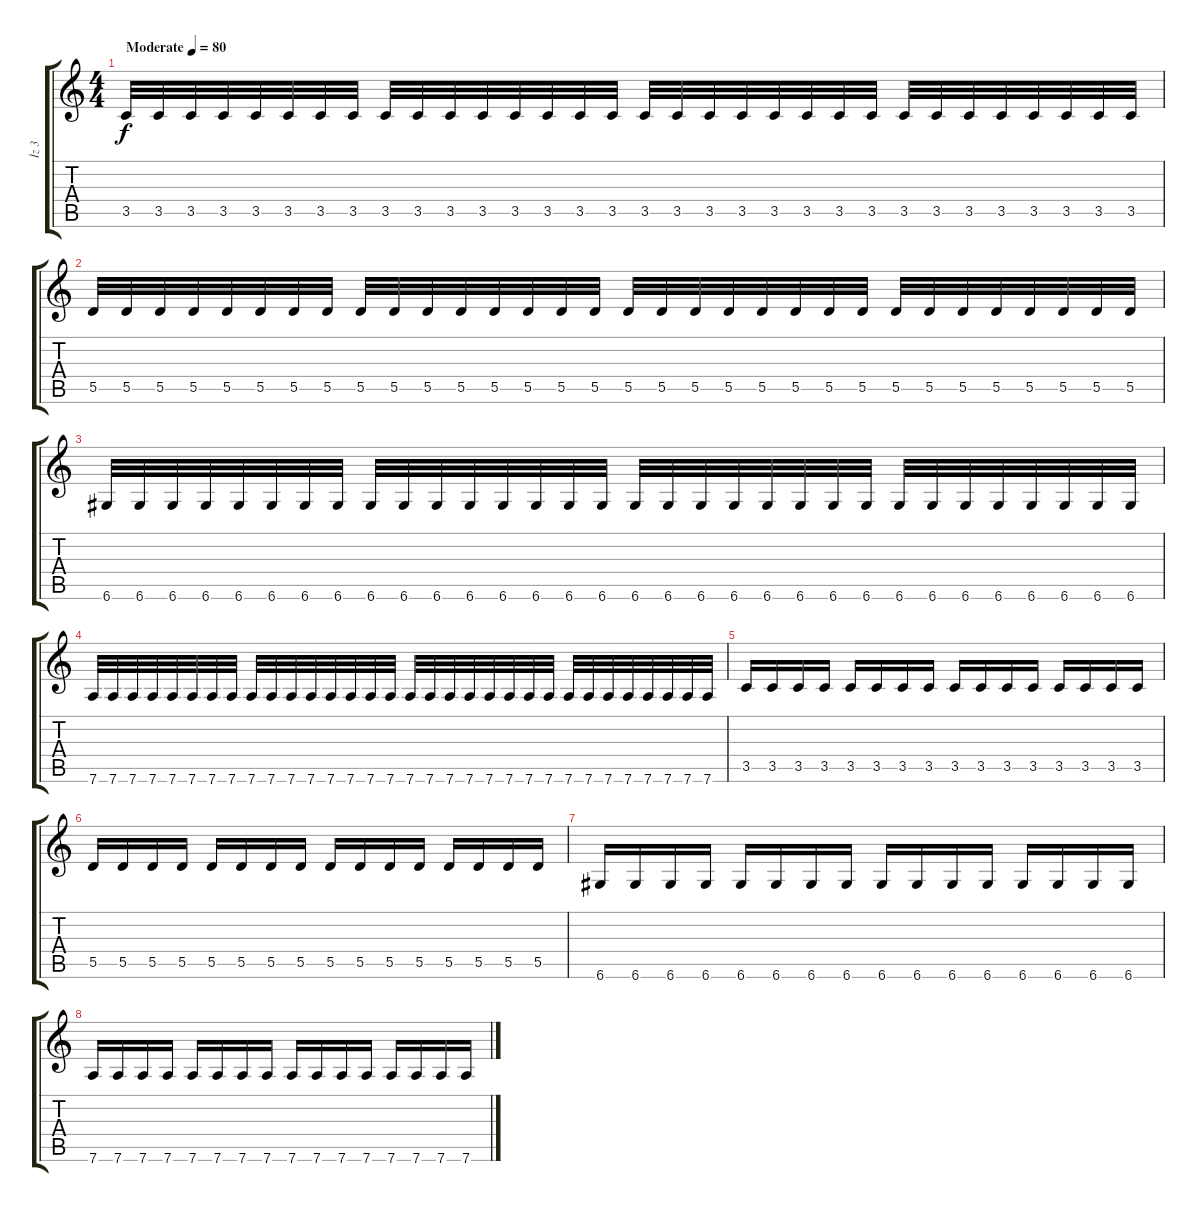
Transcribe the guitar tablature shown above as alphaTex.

\track ("İz 3" "İz 3") {instrument distortionguitar}
\staff {score tabs}
\tuning (E4 B3 G3 D3 A2 D2) {hide}
\ts (4 4)
\tempo (80 "Moderate")
\clef g2
\ks c
3.5.32{dy f instrument distortionguitar} 3.5.32 3.5.32 3.5.32 3.5.32 3.5.32 3.5.32 3.5.32 3.5.32 3.5.32 3.5.32 3.5.32 3.5.32 3.5.32 3.5.32 3.5.32 3.5.32 3.5.32 3.5.32 3.5.32 3.5.32 3.5.32 3.5.32 3.5.32 3.5.32 3.5.32 3.5.32 3.5.32 3.5.32 3.5.32 3.5.32 3.5.32 |
5.5.32 5.5.32 5.5.32 5.5.32 5.5.32 5.5.32 5.5.32 5.5.32 5.5.32 5.5.32 5.5.32 5.5.32 5.5.32 5.5.32 5.5.32 5.5.32 5.5.32 5.5.32 5.5.32 5.5.32 5.5.32 5.5.32 5.5.32 5.5.32 5.5.32 5.5.32 5.5.32 5.5.32 5.5.32 5.5.32 5.5.32 5.5.32 |
6.6.32 6.6.32 6.6.32 6.6.32 6.6.32 6.6.32 6.6.32 6.6.32 6.6.32 6.6.32 6.6.32 6.6.32 6.6.32 6.6.32 6.6.32 6.6.32 6.6.32 6.6.32 6.6.32 6.6.32 6.6.32 6.6.32 6.6.32 6.6.32 6.6.32 6.6.32 6.6.32 6.6.32 6.6.32 6.6.32 6.6.32 6.6.32 |
7.6.32 7.6.32 7.6.32 7.6.32 7.6.32 7.6.32 7.6.32 7.6.32 7.6.32 7.6.32 7.6.32 7.6.32 7.6.32 7.6.32 7.6.32 7.6.32 7.6.32 7.6.32 7.6.32 7.6.32 7.6.32 7.6.32 7.6.32 7.6.32 7.6.32 7.6.32 7.6.32 7.6.32 7.6.32 7.6.32 7.6.32 7.6.32 |
3.5.16 3.5.16 3.5.16 3.5.16 3.5.16 3.5.16 3.5.16 3.5.16 3.5.16 3.5.16 3.5.16 3.5.16 3.5.16 3.5.16 3.5.16 3.5.16 |
5.5.16 5.5.16 5.5.16 5.5.16 5.5.16 5.5.16 5.5.16 5.5.16 5.5.16 5.5.16 5.5.16 5.5.16 5.5.16 5.5.16 5.5.16 5.5.16 |
6.6.16 6.6.16 6.6.16 6.6.16 6.6.16 6.6.16 6.6.16 6.6.16 6.6.16 6.6.16 6.6.16 6.6.16 6.6.16 6.6.16 6.6.16 6.6.16 |
7.6.16 7.6.16 7.6.16 7.6.16 7.6.16 7.6.16 7.6.16 7.6.16 7.6.16 7.6.16 7.6.16 7.6.16 7.6.16 7.6.16 7.6.16 7.6.16
